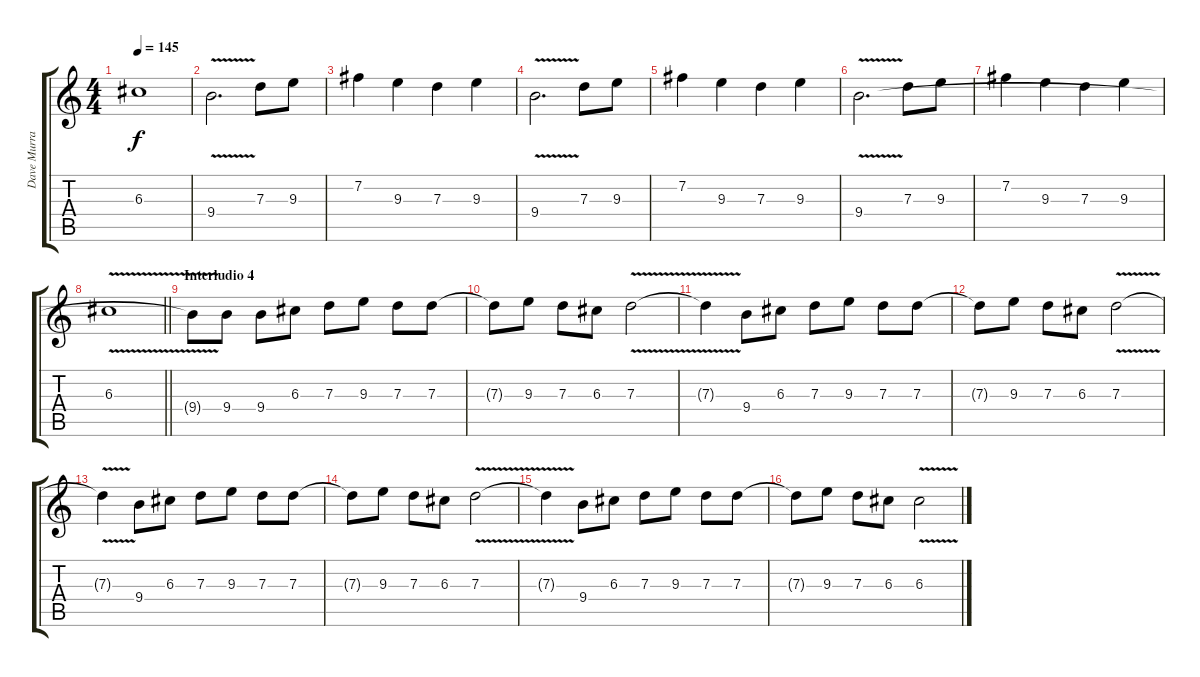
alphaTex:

\track ("Dave Murray" "Dave Murra") {instrument overdrivenguitar}
\staff {score tabs}
\tuning (E4 B3 G3 D3 A2 E2) {hide}
\ts (4 4)
\tempo 145
\clef g2
\ks c
6.3{t}.1{dy f} |
9.4{v}.2{d} 7.3.8 9.3.8 |
7.2.4 9.3.4 7.3.4 9.3.4 |
9.4{v}.2{d} 7.3.8 9.3.8 |
7.2.4 9.3.4 7.3.4 9.3.4 |
9.4{v}.2{d} 7.3.8 9.3.8 |
7.2.4 9.3.4 7.3.4 9.3.4 |
\barLineRight lightlight
6.3{v}.1 |
\section ("" "Interludio 4")
9.4{t}.8 9.4.8 9.4.8 6.3.8 7.3.8 9.3.8 7.3.8 7.3.8 |
7.3{t}.8 9.3.8 7.3.8 6.3.8 7.3{v}.2 |
7.3{t}.4 9.4.8 6.3.8 7.3.8 9.3.8 7.3.8 7.3.8 |
7.3{t}.8 9.3.8 7.3.8 6.3.8 7.3{v}.2 |
7.3{t}.4 9.4.8 6.3.8 7.3.8 9.3.8 7.3.8 7.3.8 |
7.3{t}.8 9.3.8 7.3.8 6.3.8 7.3{v}.2 |
7.3{t}.4 9.4.8 6.3.8 7.3.8 9.3.8 7.3.8 7.3.8 |
7.3{t}.8 9.3.8 7.3.8 6.3.8 6.3{v}.2
